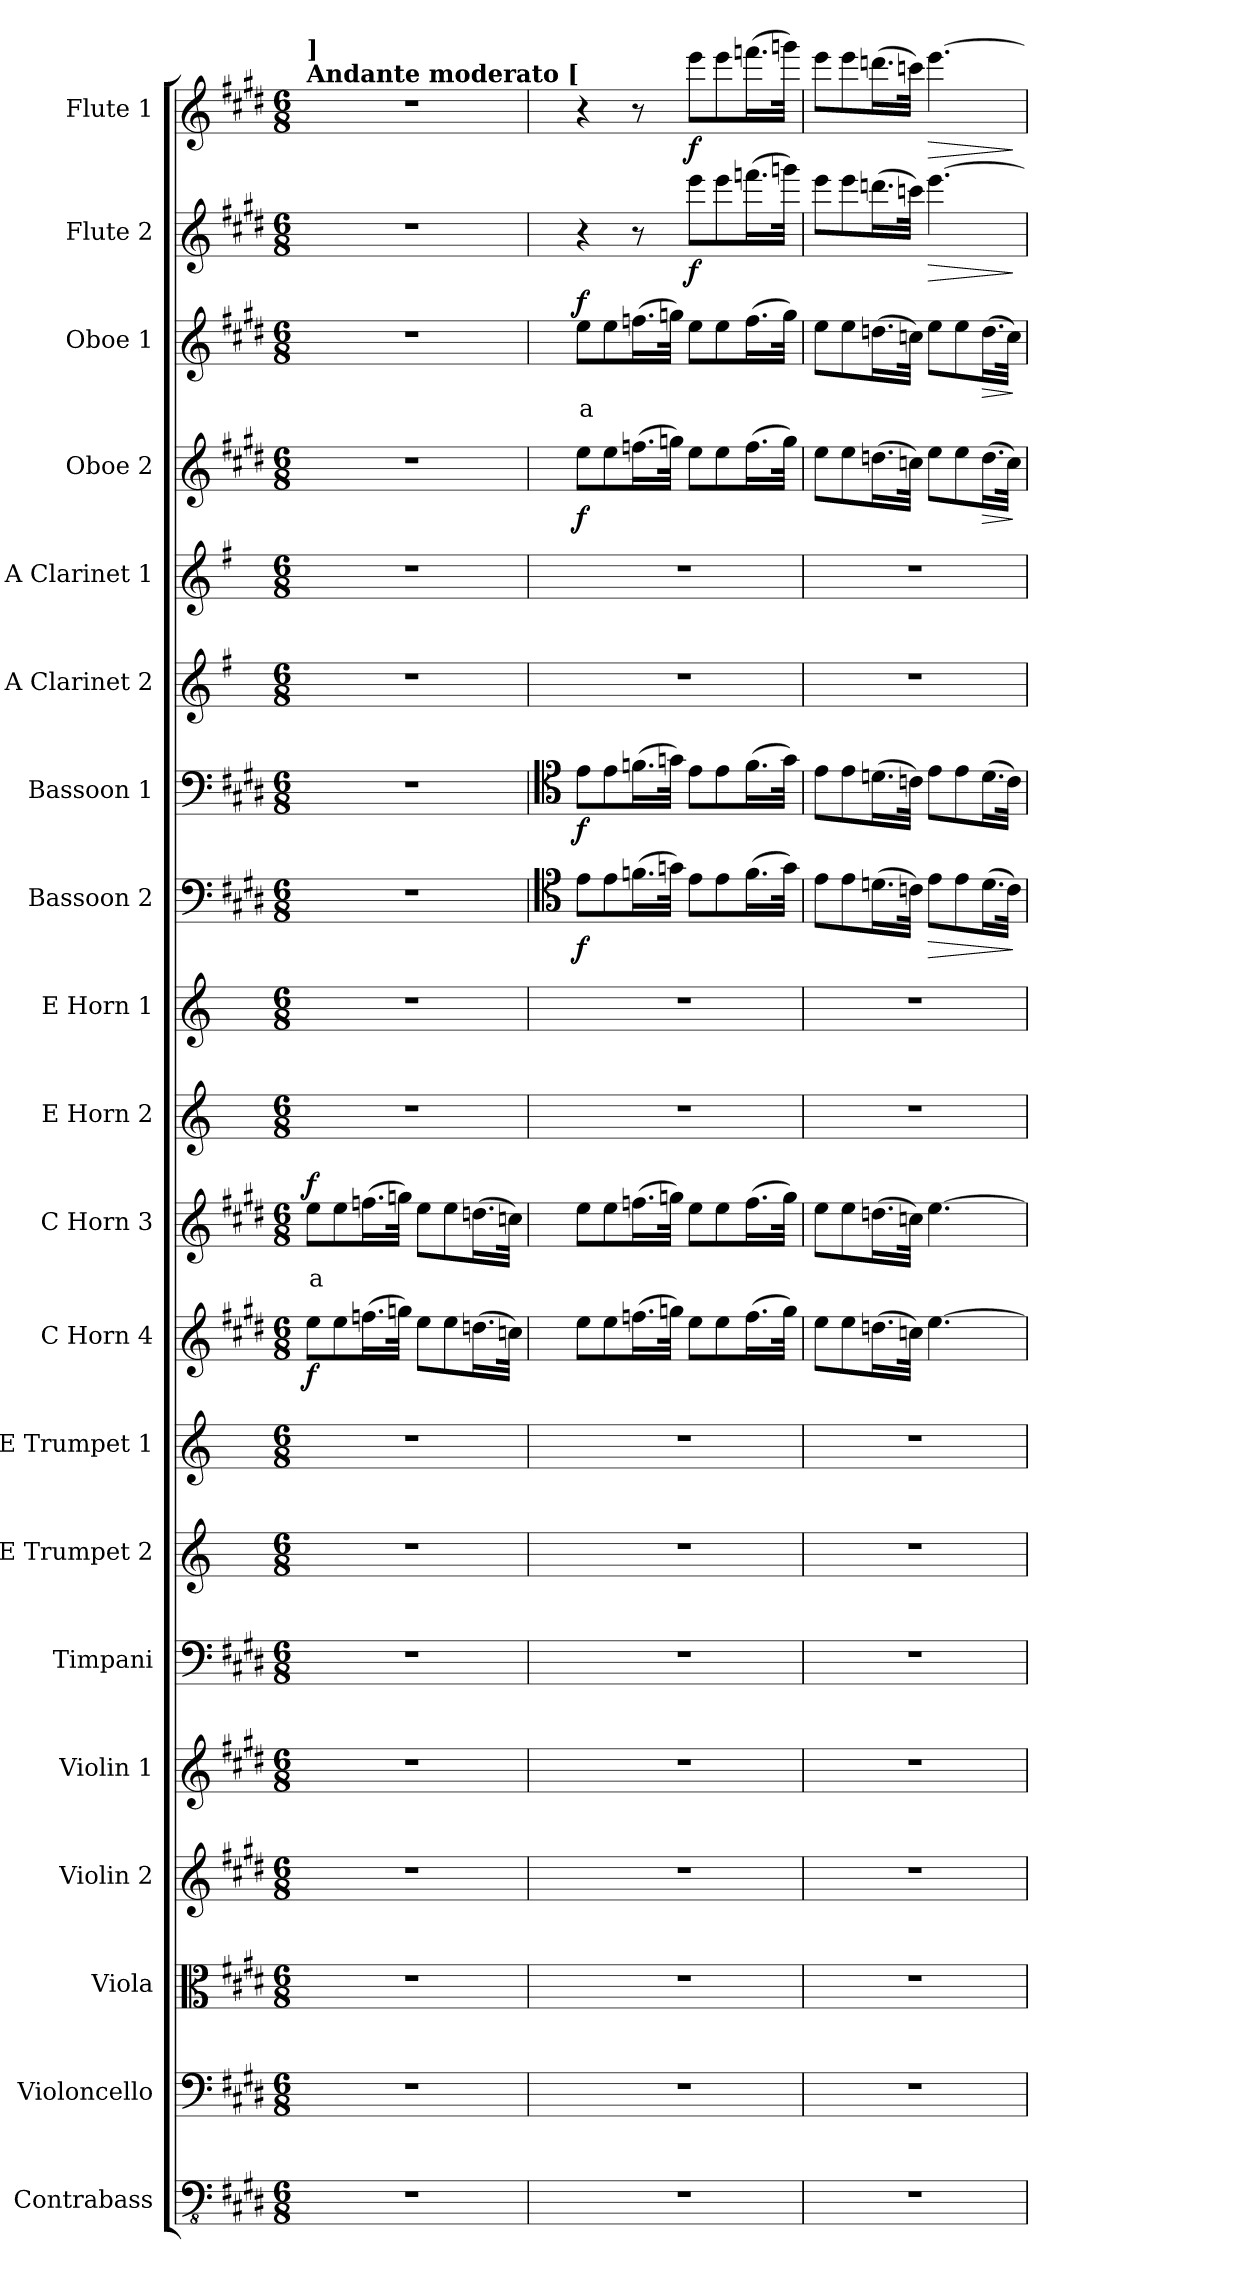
**kern	**kern	**kern	**kern	**kern	**kern	**kern	**kern	**kern	**dynam	**kern	**text	**dynam	**kern	**kern	**kern	**dynam	**kern	**dynam	**kern	**kern	**kern	**dynam	**kern	**text	**dynam	**kern	**dynam	**kern	**dynam
*part20	*part19	*part18	*part17	*part16	*part15	*part14	*part13	*part12	*part12	*part11	*part11	*part11	*part10	*part9	*part8	*part8	*part7	*part7	*part6	*part5	*part4	*part4	*part3	*part3	*part3	*part2	*part2	*part1	*part1
*staff20	*staff19	*staff18	*staff17	*staff16	*staff15	*staff14	*staff13	*staff12	*staff12	*staff11	*staff11	*staff11	*staff10	*staff9	*staff8	*staff8	*staff7	*staff7	*staff6	*staff5	*staff4	*staff4	*staff3	*staff3	*staff3	*staff2	*staff2	*staff1	*staff1
*I"Contrabass	*I"Violoncello	*I"Viola	*I"Violin 2	*I"Violin 1	*I"Timpani	*I"E Trumpet 2	*I"E Trumpet 1	*I"C Horn 4	*	*I"C Horn 3	*	*	*I"E Horn 2	*I"E Horn 1	*I"Bassoon 2	*	*I"Bassoon 1	*	*I"A Clarinet 2	*I"A Clarinet 1	*I"Oboe 2	*	*I"Oboe 1	*	*	*I"Flute 2	*	*I"Flute 1	*
*I'Cb	*I'Vc	*I'Vla	*I'Vln 2	*I'Vln 1	*I'Timp	*I'Tpt 2	*I'Tpt 1	*I'Hn 4	*	*I'Hn 3	*	*	*I'Hn 2	*I'Hn 1	*I'Bsn 2	*	*I'Bsn 1	*	*I'Cl 2	*I'Cl 1	*I'Ob 2	*	*I'Ob 1	*	*	*I'Fl 2	*	*I'Fl 1	*
*clefFv4	*clefF4	*clefC3	*clefG2	*clefG2	*clefF4	*clefG2	*clefG2	*clefG2	*	*clefG2	*	*	*clefG2	*clefG2	*clefF4	*	*clefF4	*	*clefG2	*clefG2	*clefG2	*	*clefG2	*	*	*clefG2	*	*clefG2	*
*ITrd7c12	*	*	*	*	*	*ITrd-2c-4	*ITrd-2c-4	*ITrd7c12	*	*ITrd7c12	*	*	*ITrd5c8	*ITrd5c8	*	*	*	*	*ITrd2c3	*ITrd2c3	*	*	*	*	*	*	*	*	*
*k[f#c#g#d#]	*k[f#c#g#d#]	*k[f#c#g#d#]	*k[f#c#g#d#]	*k[f#c#g#d#]	*k[f#c#g#d#]	*k[f#c#g#d#]	*k[f#c#g#d#]	*k[f#c#g#d#]	*	*k[f#c#g#d#]	*	*	*k[f#c#g#d#]	*k[f#c#g#d#]	*k[f#c#g#d#]	*	*k[f#c#g#d#]	*	*k[f#c#g#d#]	*k[f#c#g#d#]	*k[f#c#g#d#]	*	*k[f#c#g#d#]	*	*	*k[f#c#g#d#]	*	*k[f#c#g#d#]	*
*M6/8	*M6/8	*M6/8	*M6/8	*M6/8	*M6/8	*M6/8	*M6/8	*M6/8	*	*M6/8	*	*	*M6/8	*M6/8	*M6/8	*	*M6/8	*	*M6/8	*M6/8	*M6/8	*	*M6/8	*	*	*M6/8	*	*M6/8	*
*MM40	*MM40	*MM40	*MM40	*MM40	*MM40	*MM40	*MM40	*MM40	*	*MM40	*	*	*MM40	*MM40	*MM40	*	*MM40	*	*MM40	*MM40	*MM40	*	*MM40	*	*	*MM40	*	*MM40	*
=1	=1	=1	=1	=1	=1	=1	=1	=1	=1	=1	=1	=1	=1	=1	=1	=1	=1	=1	=1	=1	=1	=1	=1	=1	=1	=1	=1	=1	=1
!	!	!	!	!	!	!	!	!	!	!	!	!	!	!	!	!	!	!	!	!	!	!	!	!	!	!	!	!LO:TX:a:B:t=Andante moderato [	!
!	!	!	!	!	!	!	!	!	!	!	!	!	!	!	!	!	!	!	!	!	!	!	!	!	!	!	!	!LO:TX:a:B:t=]	!
!	!	!	!	!	!	!	!	!	!LO:DY:b	!	!LO:LY:b:color=#FF0000	!LO:DY:b	!	!	!	!	!	!	!	!	!	!	!	!	!	!	!	!	!
2.r	2.r	2.r	2.r	2.r	2.r	2.r	2.r	8e\L	f	8e\L	a	f	2.r	2.r	2.r	.	2.r	.	2.r	2.r	2.r	.	2.r	.	.	2.r	.	2.r	.
.	.	.	.	.	.	.	.	8e\	.	8e\	.	.	.	.	.	.	.	.	.	.	.	.	.	.	.	.	.	.	.
.	.	.	.	.	.	.	.	(16.fn\L	.	(16.fn\L	.	.	.	.	.	.	.	.	.	.	.	.	.	.	.	.	.	.	.
.	.	.	.	.	.	.	.	32gn\JJk)	.	32gn\JJk)	.	.	.	.	.	.	.	.	.	.	.	.	.	.	.	.	.	.	.
.	.	.	.	.	.	.	.	8e\L	.	8e\L	.	.	.	.	.	.	.	.	.	.	.	.	.	.	.	.	.	.	.
.	.	.	.	.	.	.	.	8e\	.	8e\	.	.	.	.	.	.	.	.	.	.	.	.	.	.	.	.	.	.	.
.	.	.	.	.	.	.	.	(16.dn\L	.	(16.dn\L	.	.	.	.	.	.	.	.	.	.	.	.	.	.	.	.	.	.	.
.	.	.	.	.	.	.	.	32cn\JJk)	.	32cn\JJk)	.	.	.	.	.	.	.	.	.	.	.	.	.	.	.	.	.	.	.
=2	=2	=2	=2	=2	=2	=2	=2	=2	=2	=2	=2	=2	=2	=2	=2	=2	=2	=2	=2	=2	=2	=2	=2	=2	=2	=2	=2	=2	=2
*	*	*	*	*	*	*	*	*	*	*	*	*	*	*	*clefC4	*	*clefC4	*	*	*	*	*	*	*	*	*	*	*	*
!	!	!	!	!	!	!	!	!	!	!	!	!	!	!	!	!LO:DY:b	!	!LO:DY:b	!	!	!	!LO:DY:b	!	!LO:LY:b:color=#FF0000	!LO:DY:b	!	!	!	!
2.r	2.r	2.r	2.r	2.r	2.r	2.r	2.r	8e\L	.	8e\L	.	.	2.r	2.r	8e\L	f	8e\L	f	2.r	2.r	8ee\L	f	8ee\L	a	f	4r	.	4r	.
.	.	.	.	.	.	.	.	8e\	.	8e\	.	.	.	.	8e\	.	8e\	.	.	.	8ee\	.	8ee\	.	.	.	.	.	.
.	.	.	.	.	.	.	.	(16.fn\L	.	(16.fn\L	.	.	.	.	(16.fn\L	.	(16.fn\L	.	.	.	(16.ffn\L	.	(16.ffn\L	.	.	8r	.	8r	.
.	.	.	.	.	.	.	.	32gn\JJk)	.	32gn\JJk)	.	.	.	.	32gn\JJk)	.	32gn\JJk)	.	.	.	32ggn\JJk)	.	32ggn\JJk)	.	.	.	.	.	.
!	!	!	!	!	!	!	!	!	!	!	!	!	!	!	!	!	!	!	!	!	!	!	!	!	!	!	!LO:DY:b	!	!LO:DY:b
.	.	.	.	.	.	.	.	8e\L	.	8e\L	.	.	.	.	8e\L	.	8e\L	.	.	.	8ee\L	.	8ee\L	.	.	8eee\L	f	8eee\L	f
.	.	.	.	.	.	.	.	8e\	.	8e\	.	.	.	.	8e\	.	8e\	.	.	.	8ee\	.	8ee\	.	.	8eee\	.	8eee\	.
.	.	.	.	.	.	.	.	(16.f\L	.	(16.f\L	.	.	.	.	(16.f\L	.	(16.f\L	.	.	.	(16.ff\L	.	(16.ff\L	.	.	(16.fffn\L	.	(16.fffn\L	.
.	.	.	.	.	.	.	.	32g\JJk)	.	32g\JJk)	.	.	.	.	32g\JJk)	.	32g\JJk)	.	.	.	32gg\JJk)	.	32gg\JJk)	.	.	32gggn\JJk)	.	32gggn\JJk)	.
=3	=3	=3	=3	=3	=3	=3	=3	=3	=3	=3	=3	=3	=3	=3	=3	=3	=3	=3	=3	=3	=3	=3	=3	=3	=3	=3	=3	=3	=3
2.r	2.r	2.r	2.r	2.r	2.r	2.r	2.r	8e\L	.	8e\L	.	.	2.r	2.r	8e\L	.	8e\L	.	2.r	2.r	8ee\L	.	8ee\L	.	.	8eee\L	.	8eee\L	.
.	.	.	.	.	.	.	.	8e\	.	8e\	.	.	.	.	8e\	.	8e\	.	.	.	8ee\	.	8ee\	.	.	8eee\	.	8eee\	.
.	.	.	.	.	.	.	.	(16.dn\L	.	(16.dn\L	.	.	.	.	(16.dn\L	.	(16.dn\L	.	.	.	(16.ddn\L	.	(16.ddn\L	.	.	(16.dddn\L	.	(16.dddn\L	.
.	.	.	.	.	.	.	.	32cn\JJk)	.	32cn\JJk)	.	.	.	.	32cn\JJk)	.	32cn\JJk)	.	.	.	32ccn\JJk)	.	32ccn\JJk)	.	.	32cccn\JJk)	.	32cccn\JJk)	.
!	!	!	!	!	!	!	!	!	!	!	!	!	!	!	!	!LO:HP:b	!	!	!	!	!	!	!	!	!	!	!LO:HP:b	!	!LO:HP:b
.	.	.	.	.	.	.	.	[4.e\	.	[4.e\	.	.	.	.	8e\L	>	8e\L	.	.	.	8ee\L	.	8ee\L	.	.	[4.eee\	>	[4.eee\	>
.	.	.	.	.	.	.	.	.	.	.	.	.	.	.	8e\	.	8e\	.	.	.	8ee\	.	8ee\	.	.	.	.	.	.
!	!	!	!	!	!	!	!	!	!	!	!	!	!	!	!	!	!	!	!	!	!	!LO:HP:b	!	!	!LO:HP:b	!	!	!	!
.	.	.	.	.	.	.	.	.	.	.	.	.	.	.	(16.d\L	.	(16.d\L	.	.	.	(16.dd\L	>	(16.dd\L	.	>	.	.	.	.
.	.	.	.	.	.	.	.	.	.	.	.	.	.	.	32c\JJk)	.	32c\JJk)	.	.	.	32cc\JJk)	.	32cc\JJk)	.	.	.	.	.	.
.	.	.	.	.	.	.	.	.	.	.	.	.	.	.	.	]	.	.	.	.	.	]	.	.	]	.	]	.	]
=	=	=	=	=	=	=	=	=	=	=	=	=	=	=	=	=	=	=	=	=	=	=	=	=	=	=	=	=	=
*-	*-	*-	*-	*-	*-	*-	*-	*-	*-	*-	*-	*-	*-	*-	*-	*-	*-	*-	*-	*-	*-	*-	*-	*-	*-	*-	*-	*-	*-
